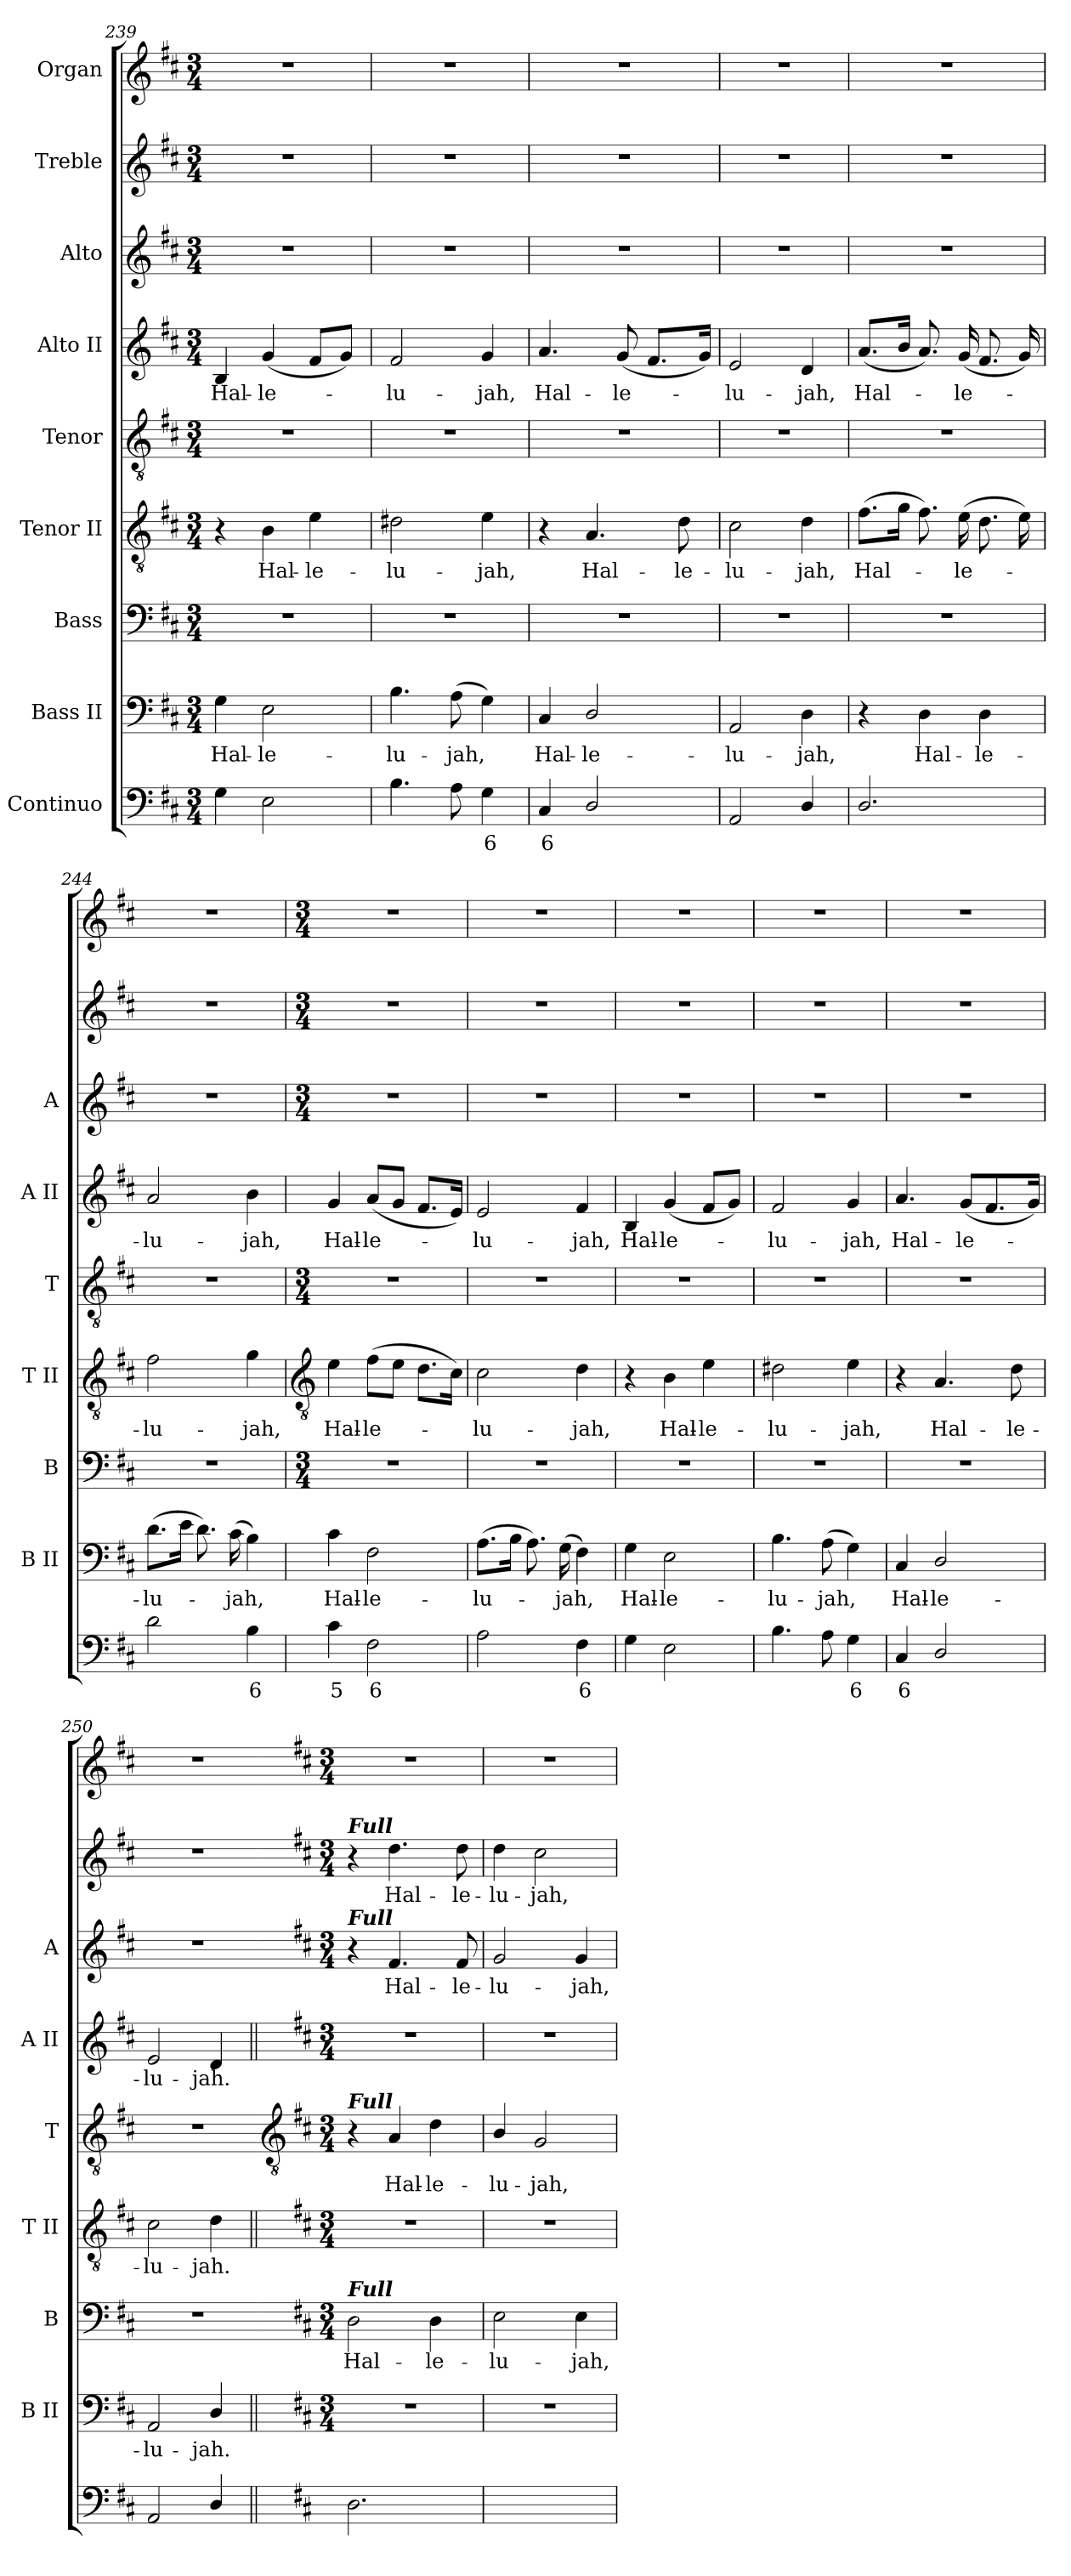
**kern	**text	**kern	**text	**kern	**text	**kern	**text	**kern	**text	**kern	**text	**kern	**text	**kern	**text	**kern
*part9	*part9	*part8	*part8	*part7	*part7	*part6	*part6	*part5	*part5	*part4	*part4	*part3	*part3	*part2	*part2	*part1
*staff9	*staff9	*staff8	*staff8	*staff7	*staff7	*staff6	*staff6	*staff5	*staff5	*staff4	*staff4	*staff3	*staff3	*staff2	*staff2	*staff1
*I"Continuo	*	*I"Bass II	*	*I"Bass	*	*I"Tenor II	*	*I"Tenor	*	*I"Alto II	*	*I"Alto	*	*I"Treble	*	*I"Organ
*	*	*I'B II	*	*I'B	*	*I'T II	*	*I'T	*	*I'A II	*	*I'A	*	*	*	*
*clefF4	*	*clefF4	*	*clefF4	*	*clefGv2	*	*clefGv2	*	*clefG2	*	*clefG2	*	*clefG2	*	*clefG2
*k[f#c#]	*	*k[f#c#]	*	*k[f#c#]	*	*k[f#c#]	*	*k[f#c#]	*	*k[f#c#]	*	*k[f#c#]	*	*k[f#c#]	*	*k[f#c#]
*D:	*	*D:	*	*D:	*	*D:	*	*D:	*	*D:	*	*D:	*	*D:	*	*D:
*M3/4	*	*M3/4	*	*M3/4	*	*M3/4	*	*M3/4	*	*M3/4	*	*M3/4	*	*M3/4	*	*M3/4
=239	=239	=239	=239	=239	=239	=239	=239	=239	=239	=239	=239	=239	=239	=239	=239	=239
!	!	!	!LO:LY:b	!	!	!	!	!	!	!	!LO:LY:b	!	!	!	!	!
4G	.	4G	Hal-	2.r	.	4r	.	2.r	.	4B	Hal-	2.r	.	2.r	.	2.r
!	!	!	!LO:LY:b	!	!	!	!LO:LY:b	!	!	!	!LO:LY:b	!	!	!	!	!
2E	.	2E	-le-	.	.	4B	Hal-	.	.	(<4g	-le-	.	.	.	.	.
!	!	!	!	!	!	!	!LO:LY:b	!	!	!	!	!	!	!	!	!
.	.	.	.	.	.	4e	-le-	.	.	8f#L	.	.	.	.	.	.
.	.	.	.	.	.	.	.	.	.	8gJ)	.	.	.	.	.	.
=240	=240	=240	=240	=240	=240	=240	=240	=240	=240	=240	=240	=240	=240	=240	=240	=240
!	!	!	!LO:LY:b	!	!	!	!LO:LY:b	!	!	!	!LO:LY:b	!	!	!	!	!
4.B	.	4.B	-lu-	2.r	.	2d#X	-lu-	2.r	.	2f#	lu-	2.r	.	2.r	.	2.r
!	!	!	!LO:LY:b	!	!	!	!	!	!	!	!	!	!	!	!	!
8A	.	(>8A	-jah,	.	.	.	.	.	.	.	.	.	.	.	.	.
!	!LO:LY:b	!	!	!	!	!	!LO:LY:b	!	!	!	!LO:LY:b	!	!	!	!	!
4G	6	4G)	.	.	.	4e	-jah,	.	.	4g	-jah,	.	.	.	.	.
=241	=241	=241	=241	=241	=241	=241	=241	=241	=241	=241	=241	=241	=241	=241	=241	=241
!	!LO:LY:b	!	!LO:LY:b	!	!	!	!	!	!	!	!LO:LY:b	!	!	!	!	!
4C#	6	4C#	Hal-	2.r	.	4r	.	2.r	.	4.a	Hal-	2.r	.	2.r	.	2.r
!	!	!	!LO:LY:b	!	!	!	!LO:LY:b	!	!	!	!	!	!	!	!	!
2D/	.	2D/	-le-	.	.	4.A	Hal-	.	.	.	.	.	.	.	.	.
!	!	!	!	!	!	!	!	!	!	!	!LO:LY:b	!	!	!	!	!
.	.	.	.	.	.	.	.	.	.	(<8g	-le-	.	.	.	.	.
.	.	.	.	.	.	.	.	.	.	8.f#L	.	.	.	.	.	.
!	!	!	!	!	!	!	!LO:LY:b	!	!	!	!	!	!	!	!	!
.	.	.	.	.	.	8d	-le-	.	.	.	.	.	.	.	.	.
.	.	.	.	.	.	.	.	.	.	16gJ)	.	.	.	.	.	.
=242	=242	=242	=242	=242	=242	=242	=242	=242	=242	=242	=242	=242	=242	=242	=242	=242
!	!	!	!LO:LY:b	!	!	!	!LO:LY:b	!	!	!	!LO:LY:b	!	!	!	!	!
2AA	.	2AA	-lu-	2.r	.	2c#	-lu-	2.r	.	2e	lu-	2.r	.	2.r	.	2.r
!	!	!	!LO:LY:b	!	!	!	!LO:LY:b	!	!	!	!LO:LY:b	!	!	!	!	!
4D/	.	4D	-jah,	.	.	4d	-jah,	.	.	4d	-jah,	.	.	.	.	.
=243	=243	=243	=243	=243	=243	=243	=243	=243	=243	=243	=243	=243	=243	=243	=243	=243
!	!	!	!	!	!	!	!LO:LY:b	!	!	!	!LO:LY:b	!	!	!	!	!
2.D/	.	4r	.	2.r	.	(>8.f#L	Hal-	2.r	.	(<8.aL	Hal-	2.r	.	2.r	.	2.r
.	.	.	.	.	.	16gJ	.	.	.	16bJ	.	.	.	.	.	.
!	!	!	!LO:LY:b	!	!	!	!	!	!	!	!	!	!	!	!	!
.	.	4D	Hal-	.	.	8.f#)	.	.	.	8.a)	.	.	.	.	.	.
!	!	!	!	!	!	!	!LO:LY:b	!	!	!	!LO:LY:b	!	!	!	!	!
.	.	.	.	.	.	(>16eLL	le-	.	.	(<16gLL	le-	.	.	.	.	.
!	!	!	!LO:LY:b	!	!	!	!	!	!	!	!	!	!	!	!	!
.	.	4D	-le-	.	.	8.d	.	.	.	8.f#	.	.	.	.	.	.
.	.	.	.	.	.	16eJ)	.	.	.	16gJ)	.	.	.	.	.	.
=244	=244	=244	=244	=244	=244	=244	=244	=244	=244	=244	=244	=244	=244	=244	=244	=244
!	!	!	!LO:LY:b	!	!	!	!LO:LY:b	!	!	!	!LO:LY:b	!	!	!	!	!
2d	.	(>8.d	-lu-	2.r	.	2f#	lu-	2.r	.	2a	lu-	2.r	.	2.r	.	2.r
.	.	16eJ	.	.	.	.	.	.	.	.	.	.	.	.	.	.
.	.	8.d)	.	.	.	.	.	.	.	.	.	.	.	.	.	.
!	!	!	!LO:LY:b	!	!	!	!	!	!	!	!	!	!	!	!	!
.	.	(>16c#LL	jah,	.	.	.	.	.	.	.	.	.	.	.	.	.
!	!LO:LY:b	!	!	!	!	!	!LO:LY:b	!	!	!	!LO:LY:b	!	!	!	!	!
4B	6	4B)	.	.	.	4g	-jah,	.	.	4b	-jah,	.	.	.	.	.
!!LO:LB:g=z
=245	=245	=245	=245	=245	=245	=245	=245	=245	=245	=245	=245	=245	=245	=245	=245	=245
*	*	*	*	*	*	*clefGv2	*	*	*	*	*	*	*	*	*	*
*	*	*	*	*M3/4	*	*	*	*M3/4	*	*	*	*M3/4	*	*M3/4	*	*M3/4
!	!LO:LY:b	!	!LO:LY:b	!	!	!	!LO:LY:b	!	!	!	!LO:LY:b	!	!	!	!	!
4c#	5	4c#	Hal-	2.r	.	4e	Hal-	2.r	.	4g	Hal-	2.r	.	2.r	.	2.r
!	!LO:LY:b	!	!LO:LY:b	!	!	!	!LO:LY:b	!	!	!	!LO:LY:b	!	!	!	!	!
2F#	6	2F#	-le-	.	.	(>8f#L	-le-	.	.	(<8aL	-le-	.	.	.	.	.
.	.	.	.	.	.	8eJ	.	.	.	8gJ	.	.	.	.	.	.
.	.	.	.	.	.	8.dL	.	.	.	8.f#L	.	.	.	.	.	.
.	.	.	.	.	.	16c#J)	.	.	.	16eJ)	.	.	.	.	.	.
=246	=246	=246	=246	=246	=246	=246	=246	=246	=246	=246	=246	=246	=246	=246	=246	=246
!	!	!	!LO:LY:b	!	!	!	!LO:LY:b	!	!	!	!LO:LY:b	!	!	!	!	!
2A	.	(>8.AL	-lu-	2.r	.	2c#	lu-	2.r	.	2e	lu-	2.r	.	2.r	.	2.r
.	.	16BJ	.	.	.	.	.	.	.	.	.	.	.	.	.	.
.	.	8.A)	.	.	.	.	.	.	.	.	.	.	.	.	.	.
!	!	!	!LO:LY:b	!	!	!	!	!	!	!	!	!	!	!	!	!
.	.	(>16GLL	jah,	.	.	.	.	.	.	.	.	.	.	.	.	.
!	!LO:LY:b	!	!	!	!	!	!LO:LY:b	!	!	!	!LO:LY:b	!	!	!	!	!
4F#	6	4F#)	.	.	.	4d	-jah,	.	.	4f#	-jah,	.	.	.	.	.
=247	=247	=247	=247	=247	=247	=247	=247	=247	=247	=247	=247	=247	=247	=247	=247	=247
!	!	!	!LO:LY:b	!	!	!	!	!	!	!	!LO:LY:b	!	!	!	!	!
4G	.	4G	Hal-	2.r	.	4r	.	2.r	.	4B	Hal-	2.r	.	2.r	.	2.r
!	!	!	!LO:LY:b	!	!	!	!LO:LY:b	!	!	!	!LO:LY:b	!	!	!	!	!
2E	.	2E	-le-	.	.	4B	Hal-	.	.	(<4g	-le-	.	.	.	.	.
!	!	!	!	!	!	!	!LO:LY:b	!	!	!	!	!	!	!	!	!
.	.	.	.	.	.	4e	-le-	.	.	8f#L	.	.	.	.	.	.
.	.	.	.	.	.	.	.	.	.	8gJ)	.	.	.	.	.	.
=248	=248	=248	=248	=248	=248	=248	=248	=248	=248	=248	=248	=248	=248	=248	=248	=248
!	!	!	!LO:LY:b	!	!	!	!LO:LY:b	!	!	!	!LO:LY:b	!	!	!	!	!
4.B	.	4.B	-lu-	2.r	.	2d#X	-lu-	2.r	.	2f#	lu-	2.r	.	2.r	.	2.r
!	!	!	!LO:LY:b	!	!	!	!	!	!	!	!	!	!	!	!	!
8A	.	(>8A	-jah,	.	.	.	.	.	.	.	.	.	.	.	.	.
!	!LO:LY:b	!	!	!	!	!	!LO:LY:b	!	!	!	!LO:LY:b	!	!	!	!	!
4G	6	4G)	.	.	.	4e	-jah,	.	.	4g	-jah,	.	.	.	.	.
=249	=249	=249	=249	=249	=249	=249	=249	=249	=249	=249	=249	=249	=249	=249	=249	=249
!	!LO:LY:b	!	!LO:LY:b	!	!	!	!	!	!	!	!LO:LY:b	!	!	!	!	!
4C#	6	4C#	Hal-	2.r	.	4r	.	2.r	.	4.a	Hal-	2.r	.	2.r	.	2.r
!	!	!	!LO:LY:b	!	!	!	!LO:LY:b	!	!	!	!	!	!	!	!	!
2D/	.	2D/	-le-	.	.	4.A	Hal-	.	.	.	.	.	.	.	.	.
!	!	!	!	!	!	!	!	!	!	!	!LO:LY:b	!	!	!	!	!
.	.	.	.	.	.	.	.	.	.	(<8gL	-le-	.	.	.	.	.
.	.	.	.	.	.	.	.	.	.	8.f#	.	.	.	.	.	.
!	!	!	!	!	!	!	!LO:LY:b	!	!	!	!	!	!	!	!	!
.	.	.	.	.	.	8d	-le-	.	.	.	.	.	.	.	.	.
.	.	.	.	.	.	.	.	.	.	16gJ)	.	.	.	.	.	.
=250	=250	=250	=250	=250	=250	=250	=250	=250	=250	=250	=250	=250	=250	=250	=250	=250
!	!	!	!LO:LY:b	!	!	!	!LO:LY:b	!	!	!	!LO:LY:b	!	!	!	!	!
2AA	.	2AA	-lu-	2.r	.	2c#	-lu-	2.r	.	2e	lu-	2.r	.	2.r	.	2.r
!	!	!	!LO:LY:b	!	!	!	!LO:LY:b	!	!	!	!LO:LY:b	!	!	!	!	!
4D/	.	4D/	-jah.	.	.	4d	-jah.	.	.	4d	-jah.	.	.	.	.	.
!!LO:LB:g=z
=251||	=251	=251||	=251	=251	=251	=251||	=251	=251	=251	=251||	=251	=251	=251	=251	=251	=251
*	*	*	*	*	*	*	*	*clefGv2	*	*	*	*	*	*	*	*
*	*	*	*	*k[f#c#]	*	*	*	*k[f#c#]	*	*	*	*k[f#c#]	*	*k[f#c#]	*	*
*	*	*	*	*D:	*	*	*	*D:	*	*	*	*D:	*	*D:	*	*
*	*	*M3/4	*	*M3/4	*	*M3/4	*	*M3/4	*	*M3/4	*	*M3/4	*	*M3/4	*	*M3/4
!	!	!	!	!	!	!	!	!	!	!	!	!	!	!LO:TX:a:Bi:t=Full	!	!
!	!	!	!	!	!	!	!	!	!	!	!	!LO:TX:a:Bi:t=Full	!	!	!	!
!	!	!	!	!	!	!	!	!LO:TX:a:Bi:t=Full	!	!	!	!	!	!	!	!
!	!	!	!	!LO:TX:a:Bi:t=Full	!	!	!	!	!	!	!	!	!	!	!	!
!	!	!	!	!	!LO:LY:b	!	!	!	!	!	!	!	!	!	!	!
2.D	.	2.r	.	2D	Hal-	2.r	.	4r	.	2.r	.	4r	.	4r	.	2.r
!	!	!	!	!	!	!	!	!	!LO:LY:b	!	!	!	!LO:LY:b	!	!LO:LY:b	!
.	.	.	.	.	.	.	.	4A	Hal-	.	.	4.f#	Hal-	4.dd	Hal-	.
!	!	!	!	!	!LO:LY:b	!	!	!	!LO:LY:b	!	!	!	!	!	!	!
.	.	.	.	4D	-le-	.	.	4d	-le-	.	.	.	.	.	.	.
!	!	!	!	!	!	!	!	!	!	!	!	!	!LO:LY:b	!	!LO:LY:b	!
.	.	.	.	.	.	.	.	.	.	.	.	8f#	-le-	8dd	-le-	.
=252	=252	=252	=252	=252	=252	=252	=252	=252	=252	=252	=252	=252	=252	=252	=252	=252
!	!LO:LY:b	!	!	!	!LO:LY:b	!	!	!	!LO:LY:b	!	!	!	!LO:LY:b	!	!LO:LY:b	!
[4Eyy	7	2.r	.	2E	-lu-	2.r	.	4B/	-lu-	2.r	.	2g	-lu-	4dd	-lu-	2.r
!	!LO:LY:b	!	!	!	!	!	!	!	!LO:LY:b	!	!	!	!	!	!LO:LY:b	!
2Eyy]	6	.	.	.	.	.	.	2G	-jah,	.	.	.	.	2cc#	-jah,	.
!	!	!	!	!	!LO:LY:b	!	!	!	!	!	!	!	!LO:LY:b	!	!	!
.	.	.	.	4E	-jah,	.	.	.	.	.	.	4g	-jah,	.	.	.
=	=	=	=	=	=	=	=	=	=	=	=	=	=	=	=	=
*-	*-	*-	*-	*-	*-	*-	*-	*-	*-	*-	*-	*-	*-	*-	*-	*-
